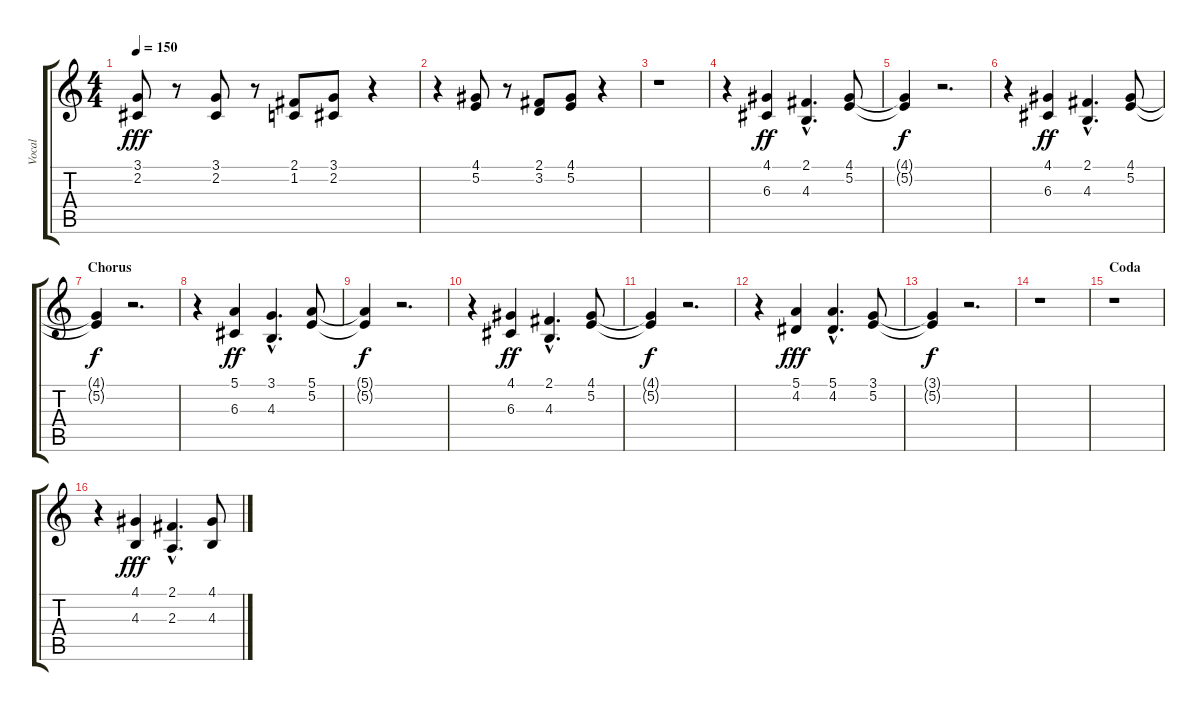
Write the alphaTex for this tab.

\track ("Vocal" "Vocal") {instrument altosax}
\staff {score tabs}
\tuning (E4 B3 G3 D3 A2 E2) {hide}
\ts (4 4)
\tempo 150
\clef g2
\ks c
(3.1 2.2).8{dy fff} r.8 (3.1 2.2).8 r.8 (2.1 1.2).8 (3.1 2.2).8 r.4 |
r.4 (4.1 5.2).8 r.8 (2.1 3.2).8 (4.1 5.2).8 r.4 |
r.1 |
r.4 (4.1 6.3).4{dy ff} (2.1{hac} 4.3{hac}).4{d} (4.1 5.2).8 |
(4.1{t} 5.2{t}).4{dy f} r.2{d} |
r.4 (4.1 6.3).4{dy ff} (2.1{hac} 4.3{hac}).4{d} (4.1 5.2).8 |
\section ("" "Chorus")
(4.1{t} 5.2{t}).4{dy f} r.2{d} |
r.4 (5.1 6.3).4{dy ff} (3.1{hac} 4.3{hac}).4{d} (5.1 5.2).8 |
(5.1{t} 5.2{t}).4{dy f} r.2{d} |
r.4 (4.1 6.3).4{dy ff} (2.1{hac} 4.3{hac}).4{d} (4.1 5.2).8 |
(4.1{t} 5.2{t}).4{dy f} r.2{d} |
r.4 (5.1 4.2).4{dy fff} (5.1{hac} 4.2{hac}).4{d} (3.1 5.2).8 |
(3.1{t} 5.2{t}).4{dy f} r.2{d} |
r.1 |
\section ("" "Coda")
r.1 |
r.4 (4.1 4.3).4{dy fff} (2.1{hac} 2.3{hac}).4{d} (4.1 4.3).8
